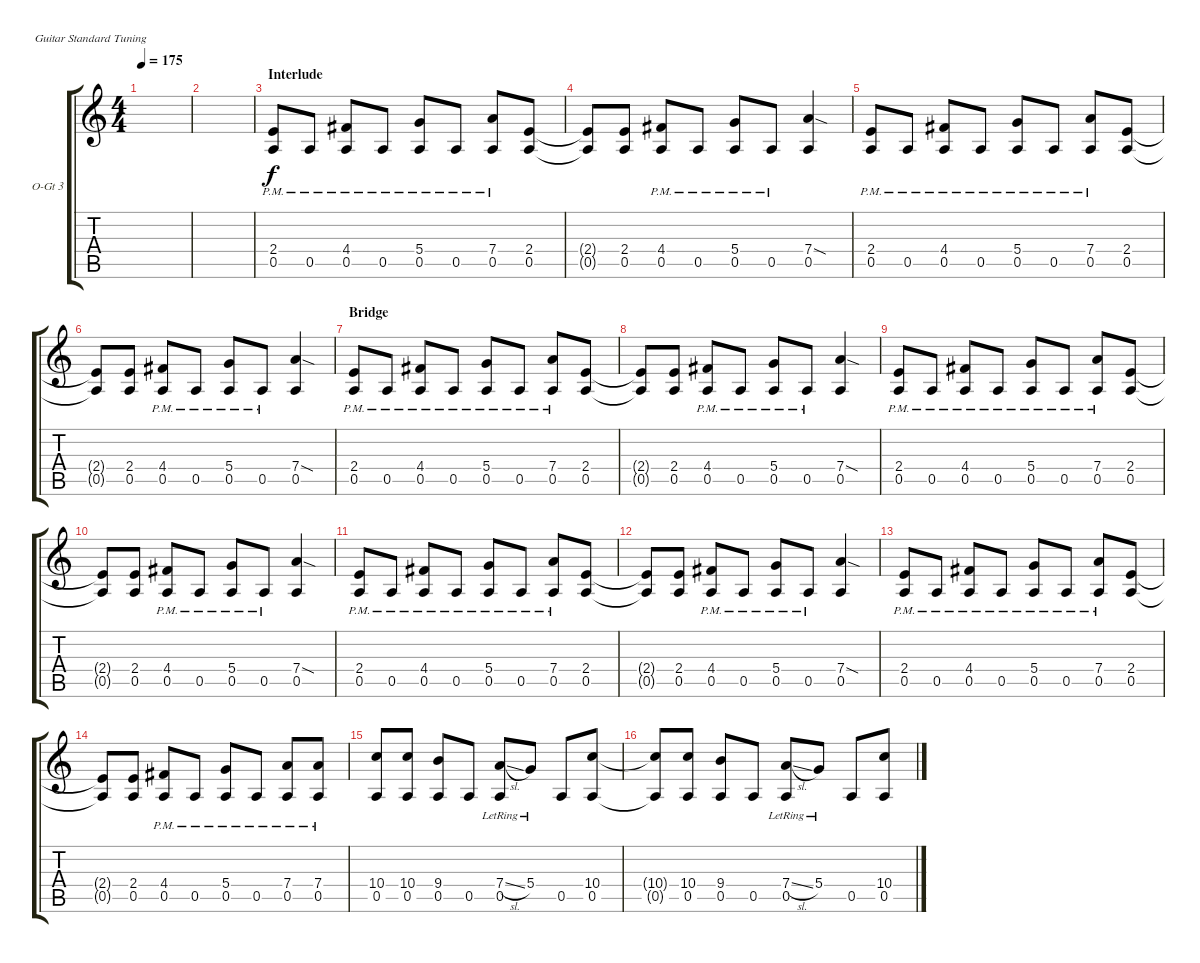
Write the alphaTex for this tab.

\defaultSystemsLayout 4
\bracketExtendMode groupsimilarinstruments
\firstSystemTrackNameOrientation horizontal
\otherSystemsTrackNameOrientation horizontal
\track ("Overdriven Guitar 3" "O-Gt 3") {instrument overdrivenguitar}
\staff {score tabs}
\tuning (E4 B3 G3 D3 A2 E2)
\ts (4 4)
\tempo 175
\clef g2
\scale
0.333333
\ks c
|
\scale
0.333333 |
\section ("" "Interlude")
\scale
0.333333 (0.5{pm} 2.4{pm}).8 0.5{pm}.8 (0.5{pm} 4.4{pm}).8 0.5{pm}.8 (0.5{pm} 5.4{pm}).8 0.5{pm}.8 (0.5{pm} 7.4{pm}).8 (0.5 2.4).8 |
\scale
0.333333 (0.5{t} 2.4{t}).8 (0.5 2.4).8 (0.5{pm} 4.4{pm}).8 0.5{pm}.8 (0.5{pm} 5.4{pm}).8 0.5{pm}.8 (0.5 7.4{sod}).4 |
\scale
0.333333 (0.5{pm} 2.4{pm}).8 0.5{pm}.8 (0.5{pm} 4.4{pm}).8 0.5{pm}.8 (0.5{pm} 5.4{pm}).8 0.5{pm}.8 (0.5{pm} 7.4{pm}).8 (0.5 2.4).8 |
\scale
0.333333 (0.5{t} 2.4{t}).8 (0.5 2.4).8 (0.5{pm} 4.4{pm}).8 0.5{pm}.8 (0.5{pm} 5.4{pm}).8 0.5{pm}.8 (0.5 7.4{sod}).4 |
\section ("" "Bridge")
\scale
0.333333 (0.5{pm} 2.4{pm}).8 0.5{pm}.8 (0.5{pm} 4.4{pm}).8 0.5{pm}.8 (0.5{pm} 5.4{pm}).8 0.5{pm}.8 (0.5{pm} 7.4{pm}).8 (0.5 2.4).8 |
\scale
0.333333 (0.5{t} 2.4{t}).8 (0.5 2.4).8 (0.5{pm} 4.4{pm}).8 0.5{pm}.8 (0.5{pm} 5.4{pm}).8 0.5{pm}.8 (0.5 7.4{sod}).4 |
\scale
0.333333 (0.5{pm} 2.4{pm}).8 0.5{pm}.8 (0.5{pm} 4.4{pm}).8 0.5{pm}.8 (0.5{pm} 5.4{pm}).8 0.5{pm}.8 (0.5{pm} 7.4{pm}).8 (0.5 2.4).8 |
\scale
0.333333 (0.5{t} 2.4{t}).8 (0.5 2.4).8 (0.5{pm} 4.4{pm}).8 0.5{pm}.8 (0.5{pm} 5.4{pm}).8 0.5{pm}.8 (0.5 7.4{sod}).4 |
\scale
0.333333 (0.5{pm} 2.4{pm}).8 0.5{pm}.8 (0.5{pm} 4.4{pm}).8 0.5{pm}.8 (0.5{pm} 5.4{pm}).8 0.5{pm}.8 (0.5{pm} 7.4{pm}).8 (0.5 2.4).8 |
\scale
0.333333 (0.5{t} 2.4{t}).8 (0.5 2.4).8 (0.5{pm} 4.4{pm}).8 0.5{pm}.8 (0.5{pm} 5.4{pm}).8 0.5{pm}.8 (0.5 7.4{sod}).4 |
\scale
0.333333 (0.5{pm} 2.4{pm}).8 0.5{pm}.8 (0.5{pm} 4.4{pm}).8 0.5{pm}.8 (0.5{pm} 5.4{pm}).8 0.5{pm}.8 (0.5{pm} 7.4{pm}).8 (0.5 2.4).8 |
\scale
0.333333 (0.5{t} 2.4{t}).8 (0.5 2.4).8 (0.5{pm} 4.4{pm}).8 0.5{pm}.8 (0.5{pm} 5.4{pm}).8 0.5{pm}.8 (0.5{pm} 7.4{pm}).8 (7.4{pm} 0.5{pm}).8 |
\scale
0.333333 (0.5 10.4).8 (10.4 0.5).8 (0.5 9.4).8 0.5.8 (0.5{lr} 7.4{sl lr}).8 5.4{lr}.8 0.5.8 (0.5 10.4).8 |
\scale
0.333333 (10.4{t} 0.5{t}).8 (0.5 10.4).8 (9.4 0.5).8 0.5.8 (0.5{lr} 7.4{sl lr}).8 5.4{lr}.8 0.5.8 (0.5 10.4).8
